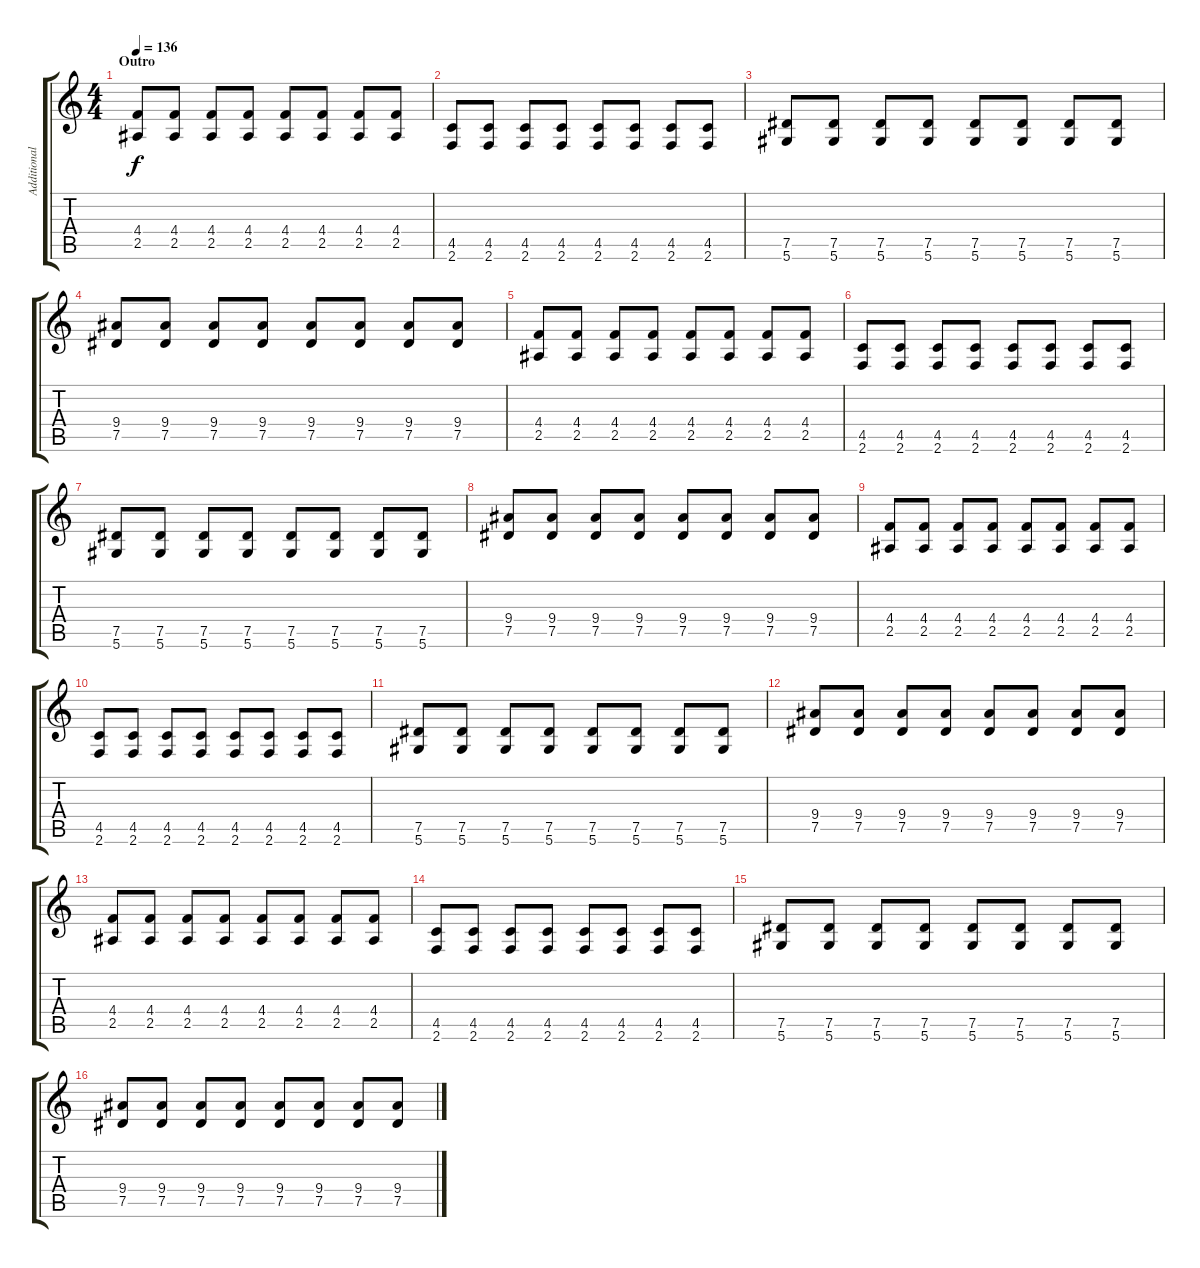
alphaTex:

\track ("Additional Guitar" "Additional") {instrument distortionguitar}
\staff {score tabs}
\tuning (Eb4 Bb3 Gb3 Db3 Ab2 Eb2) {hide}
\ts (4 4)
\section ("" "Outro")
\tempo 136
\clef g2
\ks c
(4.4 2.5).8{dy f} (4.4 2.5).8 (4.4 2.5).8 (4.4 2.5).8 (4.4 2.5).8 (4.4 2.5).8 (4.4 2.5).8 (4.4 2.5).8 |
(4.5 2.6).8 (4.5 2.6).8 (4.5 2.6).8 (4.5 2.6).8 (4.5 2.6).8 (4.5 2.6).8 (4.5 2.6).8 (4.5 2.6).8 |
(7.5 5.6).8 (7.5 5.6).8 (7.5 5.6).8 (7.5 5.6).8 (7.5 5.6).8 (7.5 5.6).8 (7.5 5.6).8 (7.5 5.6).8 |
(9.4 7.5).8 (9.4 7.5).8 (9.4 7.5).8 (9.4 7.5).8 (9.4 7.5).8 (9.4 7.5).8 (9.4 7.5).8 (9.4 7.5).8 |
(4.4 2.5).8 (4.4 2.5).8 (4.4 2.5).8 (4.4 2.5).8 (4.4 2.5).8 (4.4 2.5).8 (4.4 2.5).8 (4.4 2.5).8 |
(4.5 2.6).8 (4.5 2.6).8 (4.5 2.6).8 (4.5 2.6).8 (4.5 2.6).8 (4.5 2.6).8 (4.5 2.6).8 (4.5 2.6).8 |
(7.5 5.6).8 (7.5 5.6).8 (7.5 5.6).8 (7.5 5.6).8 (7.5 5.6).8 (7.5 5.6).8 (7.5 5.6).8 (7.5 5.6).8 |
(9.4 7.5).8 (9.4 7.5).8 (9.4 7.5).8 (9.4 7.5).8 (9.4 7.5).8 (9.4 7.5).8 (9.4 7.5).8 (9.4 7.5).8 |
(4.4 2.5).8 (4.4 2.5).8 (4.4 2.5).8 (4.4 2.5).8 (4.4 2.5).8 (4.4 2.5).8 (4.4 2.5).8 (4.4 2.5).8 |
(4.5 2.6).8 (4.5 2.6).8 (4.5 2.6).8 (4.5 2.6).8 (4.5 2.6).8 (4.5 2.6).8 (4.5 2.6).8 (4.5 2.6).8 |
(7.5 5.6).8 (7.5 5.6).8 (7.5 5.6).8 (7.5 5.6).8 (7.5 5.6).8 (7.5 5.6).8 (7.5 5.6).8 (7.5 5.6).8 |
(9.4 7.5).8 (9.4 7.5).8 (9.4 7.5).8 (9.4 7.5).8 (9.4 7.5).8 (9.4 7.5).8 (9.4 7.5).8 (9.4 7.5).8 |
(4.4 2.5).8 (4.4 2.5).8 (4.4 2.5).8 (4.4 2.5).8 (4.4 2.5).8 (4.4 2.5).8 (4.4 2.5).8 (4.4 2.5).8 |
(4.5 2.6).8 (4.5 2.6).8 (4.5 2.6).8 (4.5 2.6).8 (4.5 2.6).8 (4.5 2.6).8 (4.5 2.6).8 (4.5 2.6).8 |
(7.5 5.6).8 (7.5 5.6).8 (7.5 5.6).8 (7.5 5.6).8 (7.5 5.6).8 (7.5 5.6).8 (7.5 5.6).8 (7.5 5.6).8 |
(9.4 7.5).8 (9.4 7.5).8 (9.4 7.5).8 (9.4 7.5).8 (9.4 7.5).8 (9.4 7.5).8 (9.4 7.5).8 (9.4 7.5).8
